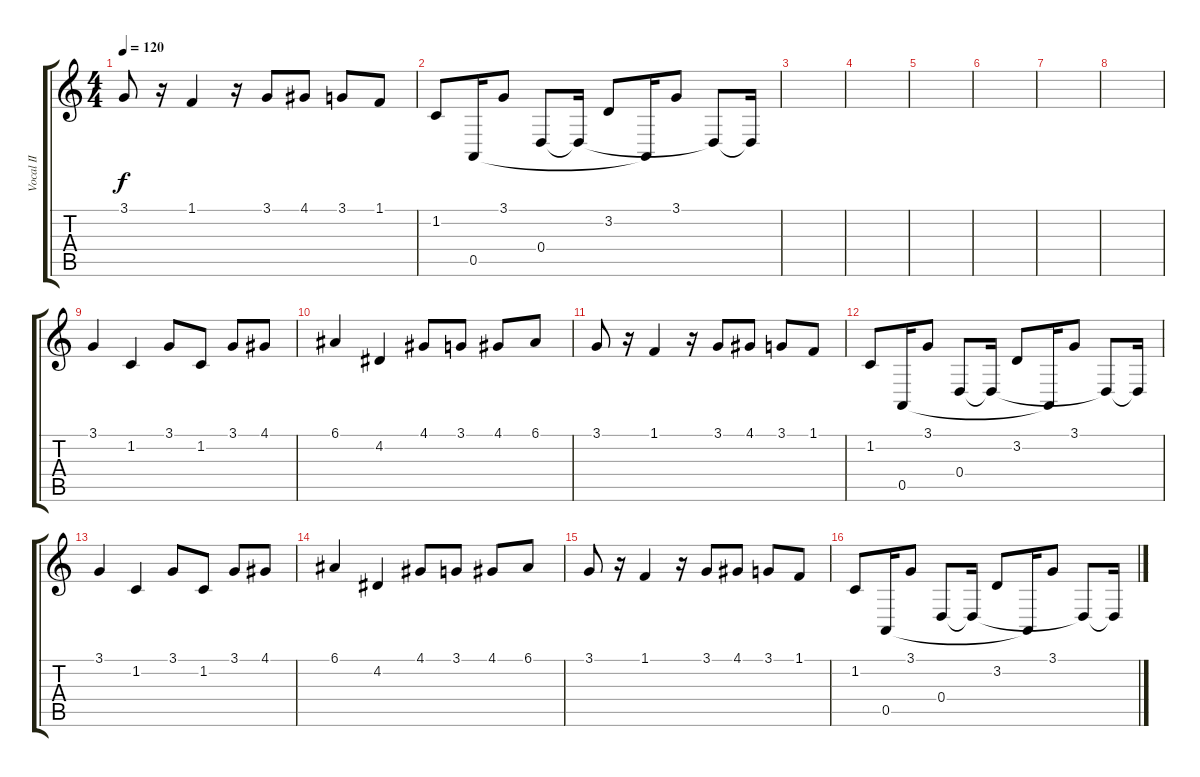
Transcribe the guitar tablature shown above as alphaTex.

\track ("Vocal II" "Vocal II") {instrument altosax}
\staff {score tabs}
\tuning (E4 B3 G3 D3 A2 D2) {hide}
\ts (4 4)
\tempo 120
\clef g2
\ks c
3.1.8{dy f} r.16 1.1.4 r.16 3.1.8 4.1.8 3.1.8 1.1.8 |
1.2.8 0.5.16 3.1.8 0.4.8 0.4{t}.16 3.2.8 0.5{t}.16 3.1.8 0.4{t}.8 0.4{t}.16 |
|
|
|
|
|
|
3.1.4 1.2.4 3.1.8 1.2.8 3.1.8 4.1.8 |
6.1.4 4.2.4 4.1.8 3.1.8 4.1.8 6.1.8 |
3.1.8 r.16 1.1.4 r.16 3.1.8 4.1.8 3.1.8 1.1.8 |
1.2.8 0.5.16 3.1.8 0.4.8 0.4{t}.16 3.2.8 0.5{t}.16 3.1.8 0.4{t}.8 0.4{t}.16 |
3.1.4 1.2.4 3.1.8 1.2.8 3.1.8 4.1.8 |
6.1.4 4.2.4 4.1.8 3.1.8 4.1.8 6.1.8 |
3.1.8 r.16 1.1.4 r.16 3.1.8 4.1.8 3.1.8 1.1.8 |
1.2.8 0.5.16 3.1.8 0.4.8 0.4{t}.16 3.2.8 0.5{t}.16 3.1.8 0.4{t}.8 0.4{t}.16
